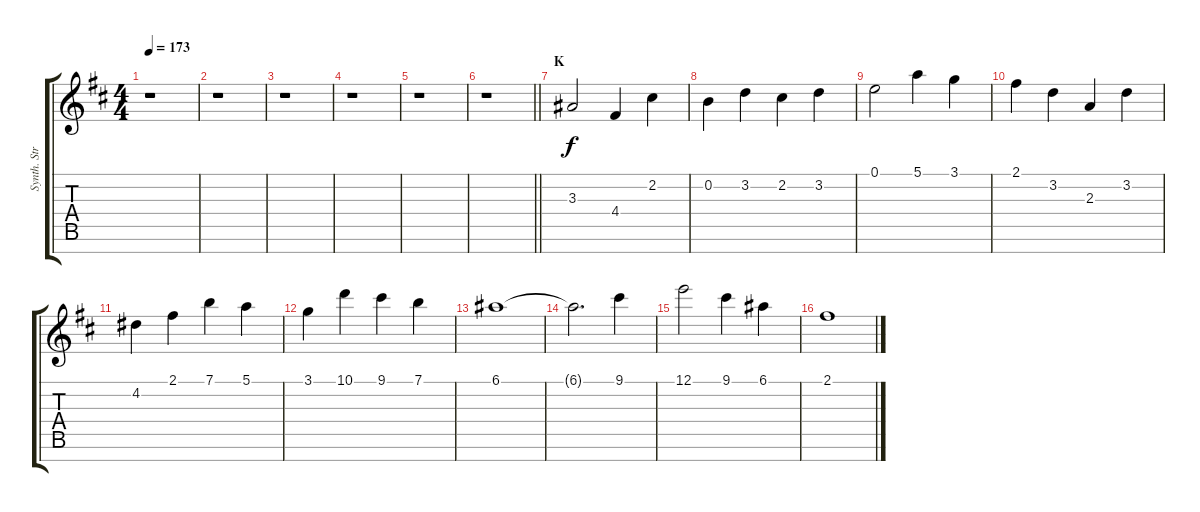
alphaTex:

\track ("Synth. Strings" "Synth. Str") {instrument stringensemble1}
\staff {score tabs}
\tuning (E5 B4 G4 D4 A3 E3 B2) {hide}
\ts (4 4)
\tempo 173
\clef g2
\ks d
r.1{dy f} |
r.1 |
r.1 |
r.1 |
r.1 |
\barLineRight lightlight
r.1 |
\section ("" "K")
3.3.2 4.4.4 2.2.4 |
0.2.4 3.2.4 2.2.4 3.2.4 |
0.1.2 5.1.4 3.1.4 |
2.1.4 3.2.4 2.3.4 3.2.4 |
4.2.4 2.1.4 7.1.4 5.1.4 |
3.1.4 10.1.4 9.1.4 7.1.4 |
6.1.1 |
6.1{t}.2{d} 9.1.4 |
12.1.2 9.1.4 6.1.4 |
2.1.1
